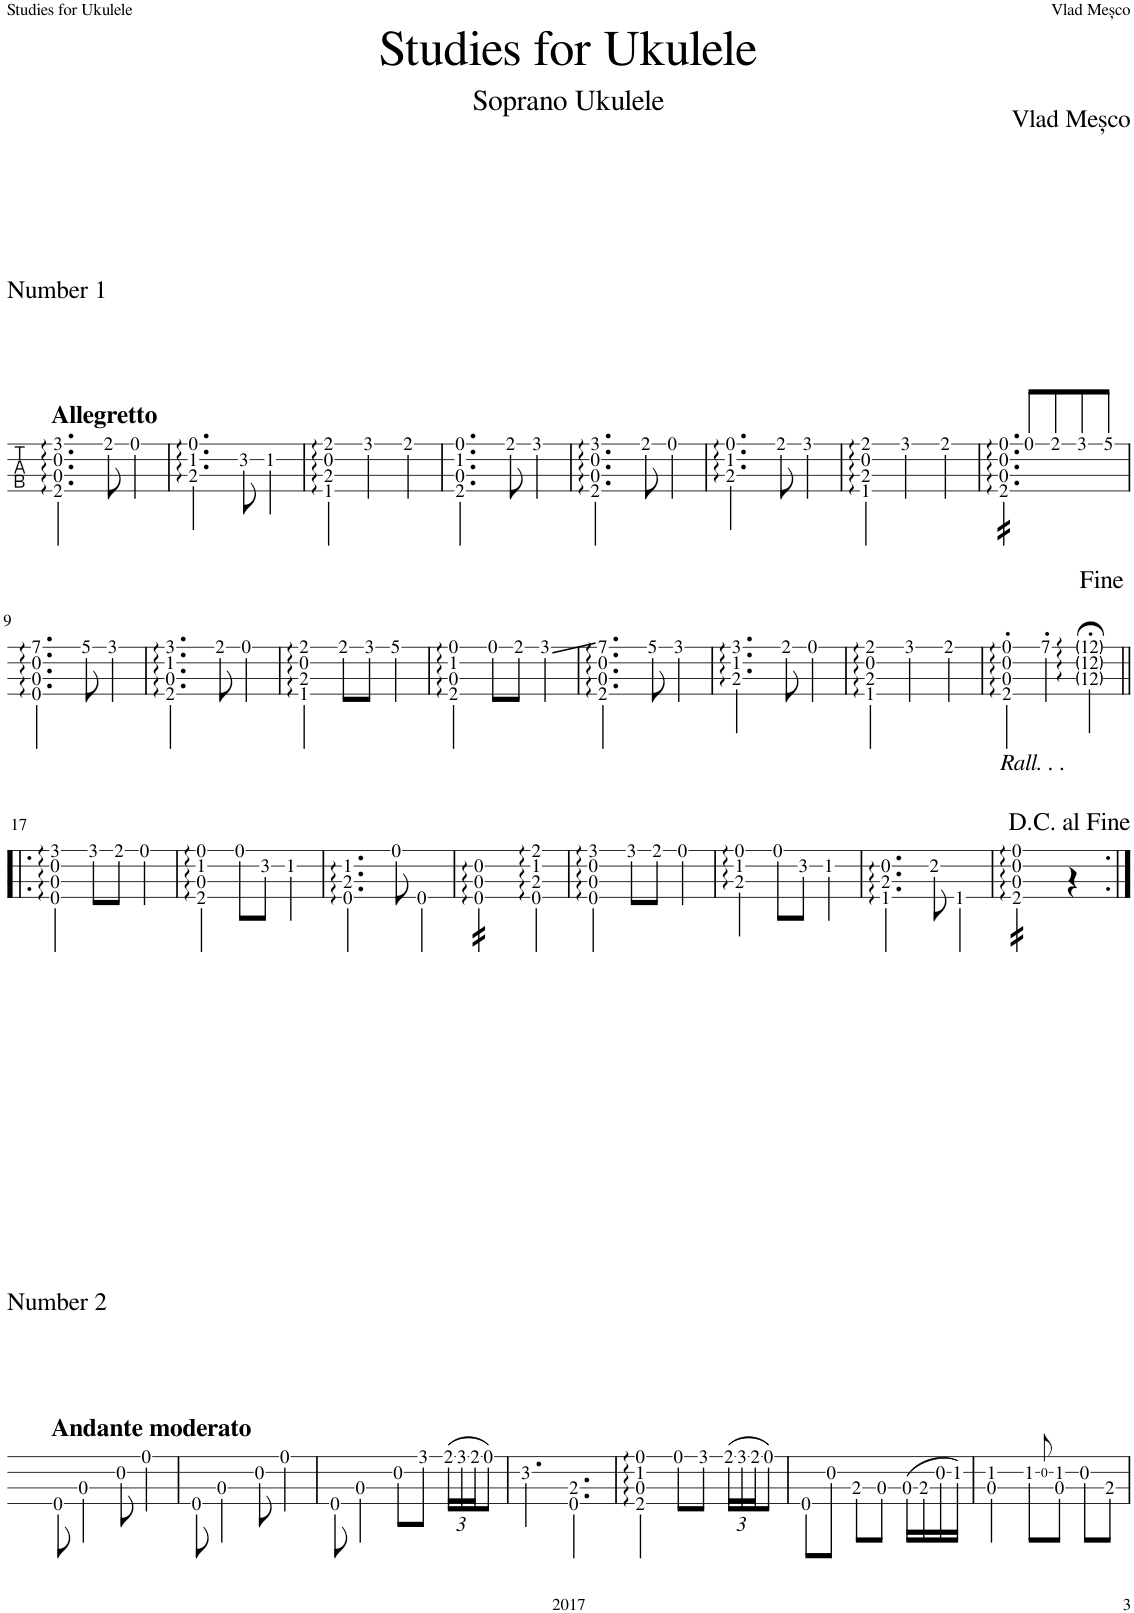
**kern
*part1
*staff1
*I"Lute
*I'Lt.
*stria4
*
*k[]
*M3/4
=1
!LO:TX:a:t=Number 1
!LO:TX:a:B:t=Allegretto
4.G\ 4.A\ 4.d\ 4.b-\
8a\
4g\
=2
4.B\ 4.e-\ 4.g\
8f\
4e-\
=3
4F#\ 4B\ 4d\ 4a\
4b-\
4a\
=4
4.G\ 4.A\ 4.e-\ 4.g\
8a\
4b-\
=5
4.G\ 4.A\ 4.d\ 4.b-\
8a\
4g\
=6
4.B\ 4.e-\ 4.g\
8a\
4b-\
=7
4F#\ 4B\ 4d\ 4a\
4b-\
4a\
=8
*^
2.G\ 2.A\ 2.d\ 2.g\	4ryy
.	8g/L
.	8a/
.	8b-/
.	8cc/J
*v	*v
!!LO:LB:g=z
=9
4.F\ 4.A\ 4.d\ 4.dd\
8cc\
4b-\
=10
4.G\ 4.A\ 4.e-\ 4.b-\
8a\
4g\
=11
4F#\ 4B\ 4d\ 4a\
8a\L
8b-\J
4cc\
=12
4G\ 4A\ 4e-\ 4g\
8g\L
8a\J
4b-\
=13
4.G\ 4.A\ 4.d\ 4.dd\
8cc\
4b-\
=14
4.B\ 4.e-\ 4.b-\
8a\
4g\
=15
4F#\ 4B\ 4d\ 4a\
4b-\
4a\
=16
!LO:TX:b:i:t=Rall. . .
4G\' 4A\' 4d\' 4g\'
4dd'\
4a\;< 4dd\;< 4gg\;<
!!LO:LB:g=z
=17!|:
4F\ 4A\ 4d\ 4b-\
8b-\L
8a\J
4g\
=18
4G\ 4A\ 4e-\ 4g\
8g\L
8f\J
4e-\
=19
4.F\ 4.B\ 4.e-\
8g\
4F\
=20
2F\ 2A\ 2d\
4F\ 4B\ 4e-\ 4a\
=21
4F\ 4A\ 4d\ 4b-\
8b-\L
8a\J
4g\
=22
4B\ 4e-\ 4g\
8g\L
8f\J
4e-\
=23
4.F#\ 4.B\ 4.d\
8e\
4F#\
=24
2G\ 2A\ 2d\ 2g\
4r
!!LO:LB:g=z
=1:|!
*stria4
*M3/4
!LO:TX:a:t=Number 2
!LO:TX:a:B:t=Andante moderato
8F\
4A\
8d\
4g\
=2
8F\
4A\
8d\
4g\
=3
*M7/8
8F\
4A\
8d\L
8b-\J
*Xbrackettup
(24a\LL
24b-\
24a\J
8g\J)
=4
*M3/4
4.f\
4.F\ 4.B\
=5
4G\ 4A\ 4e-\ 4g\
8g\L
8b-\J
(24a\LL
24b-\
24a\J
8g\J)
=6
8F\L
8d\J
8B\L
8A\J
(16A\LL
16B\
16d\
16e-\JJ)
=7
4A\ 4e-\
8e-\L
8qd/
8A\ 8e-\J
8d\L
8B\J
=
*-
